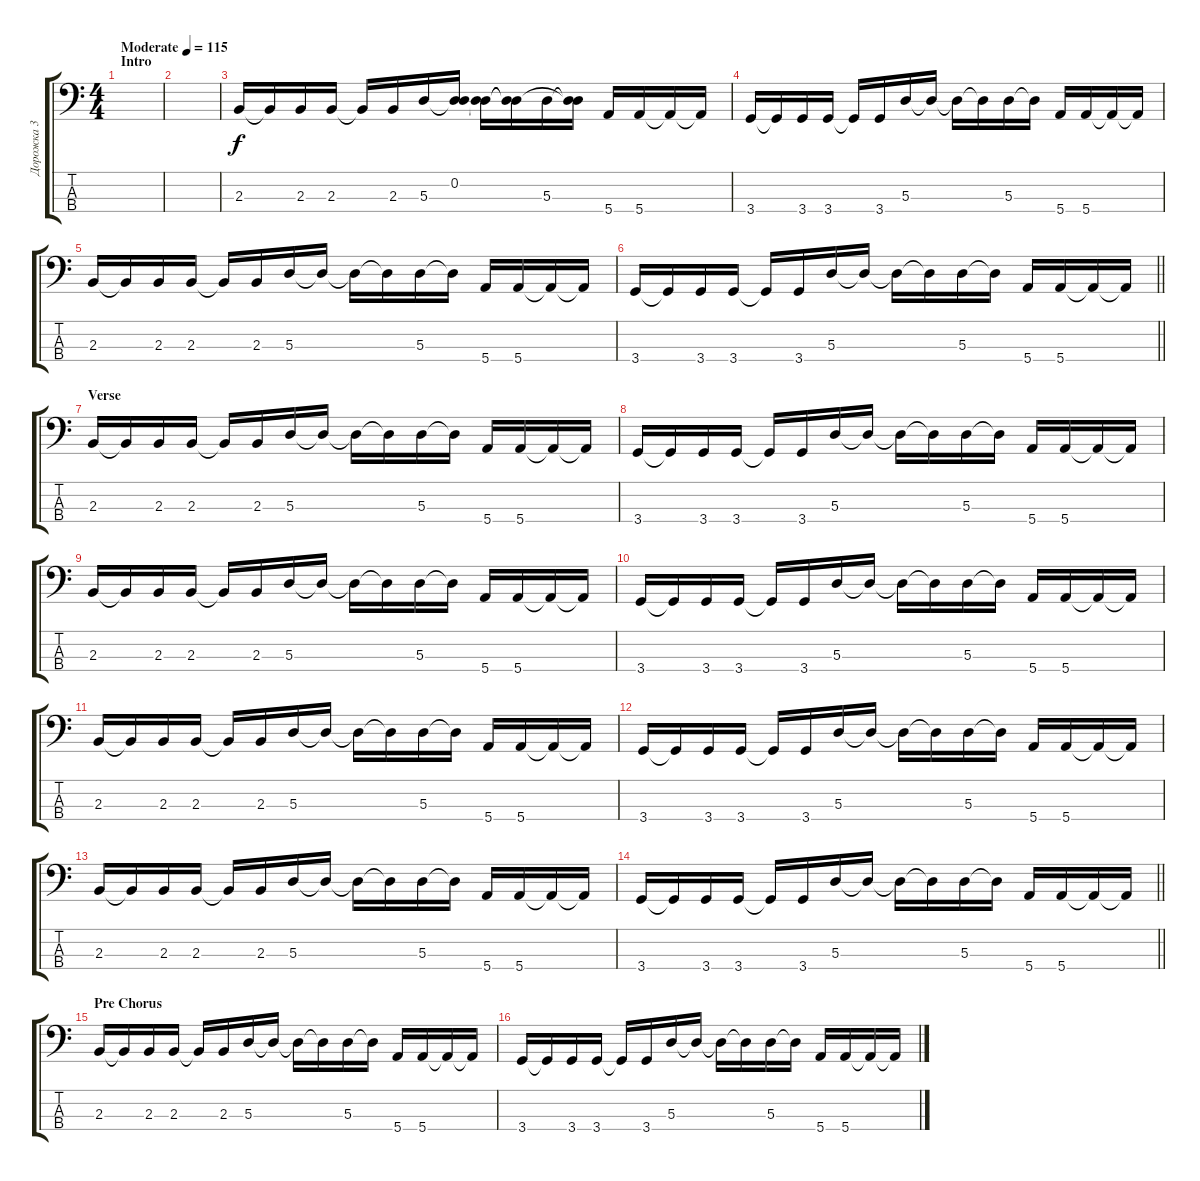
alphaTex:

\track ("Дорожка 3" "Дорожка 3") {instrument electricbassfinger}
\staff {score tabs}
\tuning (G2 D2 A1 E1) {hide}
\ts (4 4)
\section ("" "Intro")
\tempo (115 "Moderate")
\clef f4
\ks c
|
|
2.3.16 2.3{t}.16 2.3.16 2.3.16 2.3{t}.16 2.3.16 5.3.16 (0.2 5.3{t}).16 (0.2{t} 5.3{t}).16 (0.2{t} 5.3{t}).16 5.3.16 (0.2{t} 5.3{t}).16 5.4.16 5.4.16 5.4{t}.16 5.4{t}.16 |
3.4.16 3.4{t}.16 3.4.16 3.4.16 3.4{t}.16 3.4.16 5.3.16 5.3{t}.16 5.3{t}.16 5.3{t}.16 5.3.16 5.3{t}.16 5.4.16 5.4.16 5.4{t}.16 5.4{t}.16 |
2.3.16 2.3{t}.16 2.3.16 2.3.16 2.3{t}.16 2.3.16 5.3.16 5.3{t}.16 5.3{t}.16 5.3{t}.16 5.3.16 5.3{t}.16 5.4.16 5.4.16 5.4{t}.16 5.4{t}.16 |
\barLineRight lightlight
3.4.16 3.4{t}.16 3.4.16 3.4.16 3.4{t}.16 3.4.16 5.3.16 5.3{t}.16 5.3{t}.16 5.3{t}.16 5.3.16 5.3{t}.16 5.4.16 5.4.16 5.4{t}.16 5.4{t}.16 |
\section ("" "Verse")
2.3.16 2.3{t}.16 2.3.16 2.3.16 2.3{t}.16 2.3.16 5.3.16 5.3{t}.16 5.3{t}.16 5.3{t}.16 5.3.16 5.3{t}.16 5.4.16 5.4.16 5.4{t}.16 5.4{t}.16 |
3.4.16 3.4{t}.16 3.4.16 3.4.16 3.4{t}.16 3.4.16 5.3.16 5.3{t}.16 5.3{t}.16 5.3{t}.16 5.3.16 5.3{t}.16 5.4.16 5.4.16 5.4{t}.16 5.4{t}.16 |
2.3.16 2.3{t}.16 2.3.16 2.3.16 2.3{t}.16 2.3.16 5.3.16 5.3{t}.16 5.3{t}.16 5.3{t}.16 5.3.16 5.3{t}.16 5.4.16 5.4.16 5.4{t}.16 5.4{t}.16 |
3.4.16 3.4{t}.16 3.4.16 3.4.16 3.4{t}.16 3.4.16 5.3.16 5.3{t}.16 5.3{t}.16 5.3{t}.16 5.3.16 5.3{t}.16 5.4.16 5.4.16 5.4{t}.16 5.4{t}.16 |
2.3.16 2.3{t}.16 2.3.16 2.3.16 2.3{t}.16 2.3.16 5.3.16 5.3{t}.16 5.3{t}.16 5.3{t}.16 5.3.16 5.3{t}.16 5.4.16 5.4.16 5.4{t}.16 5.4{t}.16 |
3.4.16 3.4{t}.16 3.4.16 3.4.16 3.4{t}.16 3.4.16 5.3.16 5.3{t}.16 5.3{t}.16 5.3{t}.16 5.3.16 5.3{t}.16 5.4.16 5.4.16 5.4{t}.16 5.4{t}.16 |
2.3.16 2.3{t}.16 2.3.16 2.3.16 2.3{t}.16 2.3.16 5.3.16 5.3{t}.16 5.3{t}.16 5.3{t}.16 5.3.16 5.3{t}.16 5.4.16 5.4.16 5.4{t}.16 5.4{t}.16 |
\barLineRight lightlight
3.4.16 3.4{t}.16 3.4.16 3.4.16 3.4{t}.16 3.4.16 5.3.16 5.3{t}.16 5.3{t}.16 5.3{t}.16 5.3.16 5.3{t}.16 5.4.16 5.4.16 5.4{t}.16 5.4{t}.16 |
\section ("" "Pre Chorus")
2.3.16 2.3{t}.16 2.3.16 2.3.16 2.3{t}.16 2.3.16 5.3.16 5.3{t}.16 5.3{t}.16 5.3{t}.16 5.3.16 5.3{t}.16 5.4.16 5.4.16 5.4{t}.16 5.4{t}.16 |
3.4.16 3.4{t}.16 3.4.16 3.4.16 3.4{t}.16 3.4.16 5.3.16 5.3{t}.16 5.3{t}.16 5.3{t}.16 5.3.16 5.3{t}.16 5.4.16 5.4.16 5.4{t}.16 5.4{t}.16
